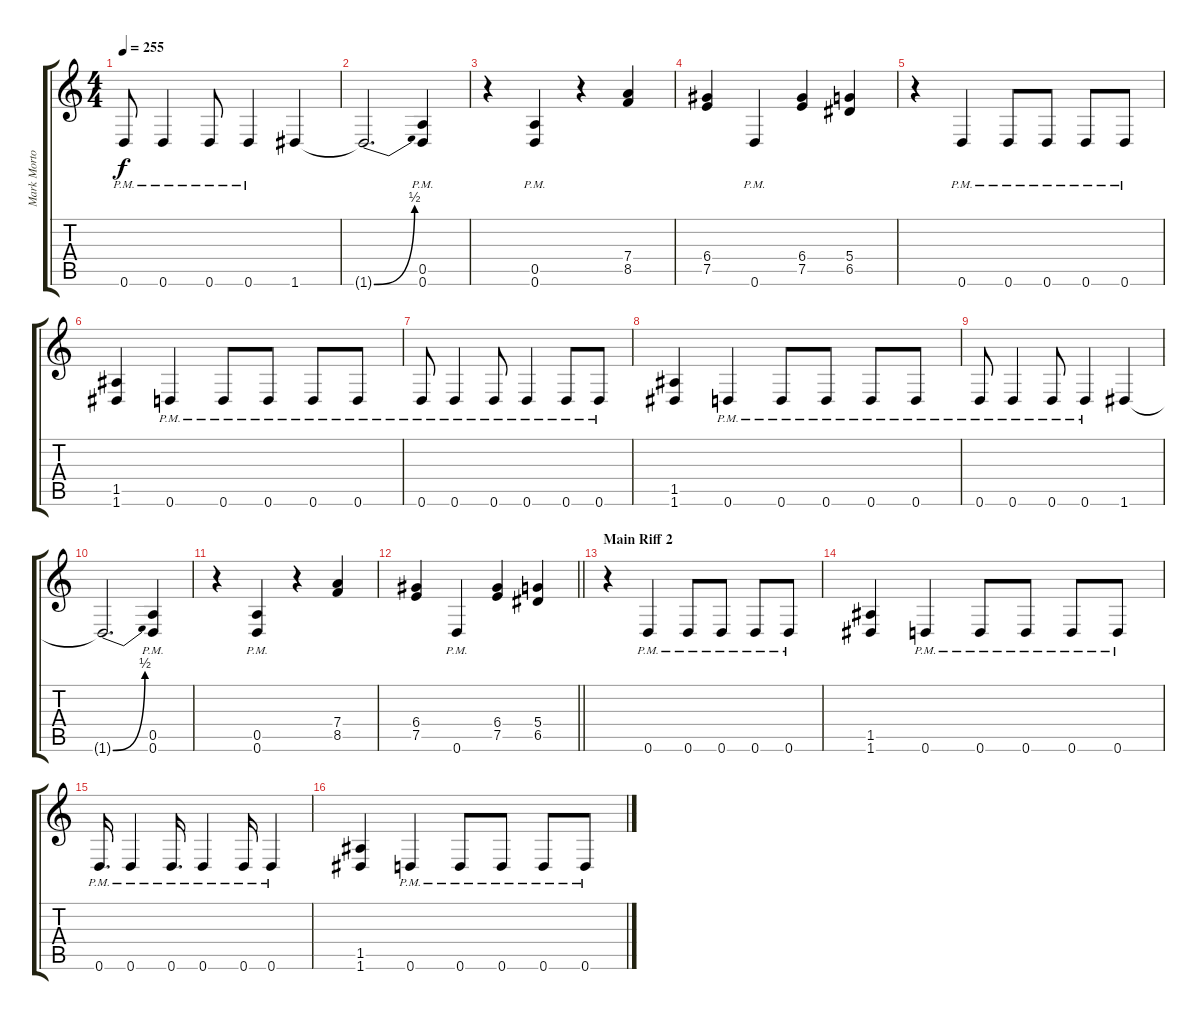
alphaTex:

\track ("Mark Morton - Rhythm" "Mark Morto") {instrument distortionguitar}
\staff {score tabs}
\tuning (E4 B3 G3 D3 A2 D2) {hide}
\ts (4 4)
\tempo 255
\clef g2
\ks c
0.6{pm}.8{dy f} 0.6{pm}.4 0.6{pm}.8 0.6{pm}.4 1.6.4 |
1.6{be (bend 0 0 60 2) t}.2{d} (0.5{pm} 0.6{pm}).4 |
r.4 (0.5{pm} 0.6{pm}).4 r.4 (7.4 8.5).4 |
(6.4 7.5).4 0.6{pm}.4 (6.4 7.5).4 (5.4 6.5).4 |
r.4 0.6{pm}.4 0.6{pm}.8 0.6{pm}.8 0.6{pm}.8 0.6{pm}.8 |
(1.5 1.6).4 0.6{pm}.4 0.6{pm}.8 0.6{pm}.8 0.6{pm}.8 0.6{pm}.8 |
0.6{pm}.8 0.6{pm}.4 0.6{pm}.8 0.6{pm}.4 0.6{pm}.8 0.6{pm}.8 |
(1.5 1.6).4 0.6{pm}.4 0.6{pm}.8 0.6{pm}.8 0.6{pm}.8 0.6{pm}.8 |
0.6{pm}.8 0.6{pm}.4 0.6{pm}.8 0.6{pm}.4 1.6.4 |
1.6{be (bend 0 0 60 2) t}.2{d} (0.5{pm} 0.6{pm}).4 |
r.4 (0.5{pm} 0.6{pm}).4 r.4 (7.4 8.5).4 |
\barLineRight lightlight
(6.4 7.5).4 0.6{pm}.4 (6.4 7.5).4 (5.4 6.5).4 |
\section ("" "Main Riff 2")
r.4 0.6{pm}.4 0.6{pm}.8 0.6{pm}.8 0.6{pm}.8 0.6{pm}.8 |
(1.5 1.6).4 0.6{pm}.4 0.6{pm}.8 0.6{pm}.8 0.6{pm}.8 0.6{pm}.8 |
0.6{pm}.16{d} 0.6{pm}.4 0.6{pm}.16{d} 0.6{pm}.4 0.6{pm}.16 0.6{pm}.4 |
(1.5 1.6).4 0.6{pm}.4 0.6{pm}.8 0.6{pm}.8 0.6{pm}.8 0.6{pm}.8
